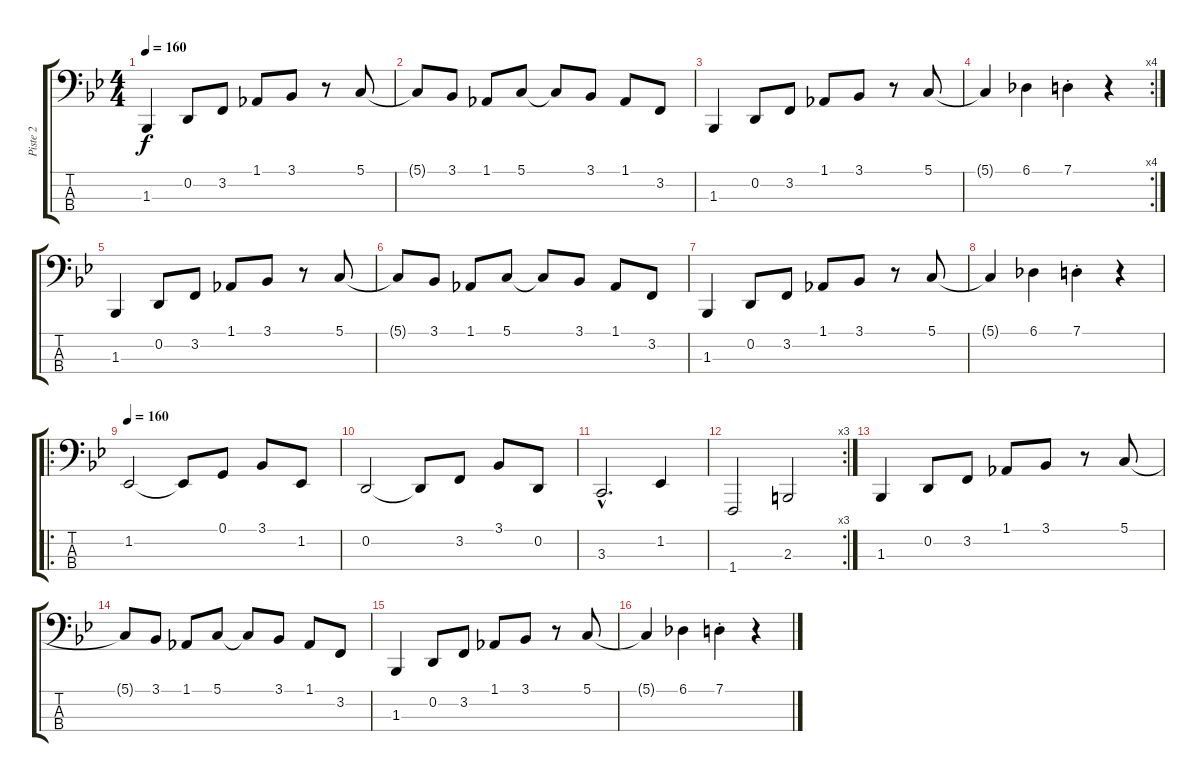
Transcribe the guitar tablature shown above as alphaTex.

\track ("Piste 2" "Piste 2") {instrument brightacousticpiano}
\staff {score tabs}
\tuning (G2 D2 A1 E1) {hide}
\ts (4 4)
\tempo 160
\clef f4
\ks bb
1.3.4{dy f instrument brightacousticpiano} 0.2.8 3.2.8 1.1.8 3.1.8 r.8 5.1.8 |
5.1{t}.8 3.1.8 1.1.8 5.1.8 5.1{t}.8 3.1.8 1.1.8 3.2.8 |
1.3.4 0.2.8 3.2.8 1.1.8 3.1.8 r.8 5.1.8 |
\rc 4
5.1{t}.4 6.1.4 7.1{st}.4 r.4 |
1.3.4 0.2.8 3.2.8 1.1.8 3.1.8 r.8 5.1.8 |
5.1{t}.8 3.1.8 1.1.8 5.1.8 5.1{t}.8 3.1.8 1.1.8 3.2.8 |
1.3.4 0.2.8 3.2.8 1.1.8 3.1.8 r.8 5.1.8 |
5.1{t}.4 6.1.4 7.1{st}.4 r.4 |
\ro
\tempo 160
1.2.2 1.2{t}.8 0.1.8 3.1.8 1.2.8 |
0.2.2 0.2{t}.8 3.2.8 3.1.8 0.2.8 |
3.3{hac}.2{d} 1.2.4 |
\rc 3
1.4.2 2.3.2 |
1.3.4 0.2.8 3.2.8 1.1.8 3.1.8 r.8 5.1.8 |
5.1{t}.8 3.1.8 1.1.8 5.1.8 5.1{t}.8 3.1.8 1.1.8 3.2.8 |
1.3.4 0.2.8 3.2.8 1.1.8 3.1.8 r.8 5.1.8 |
5.1{t}.4 6.1.4 7.1{st}.4 r.4
